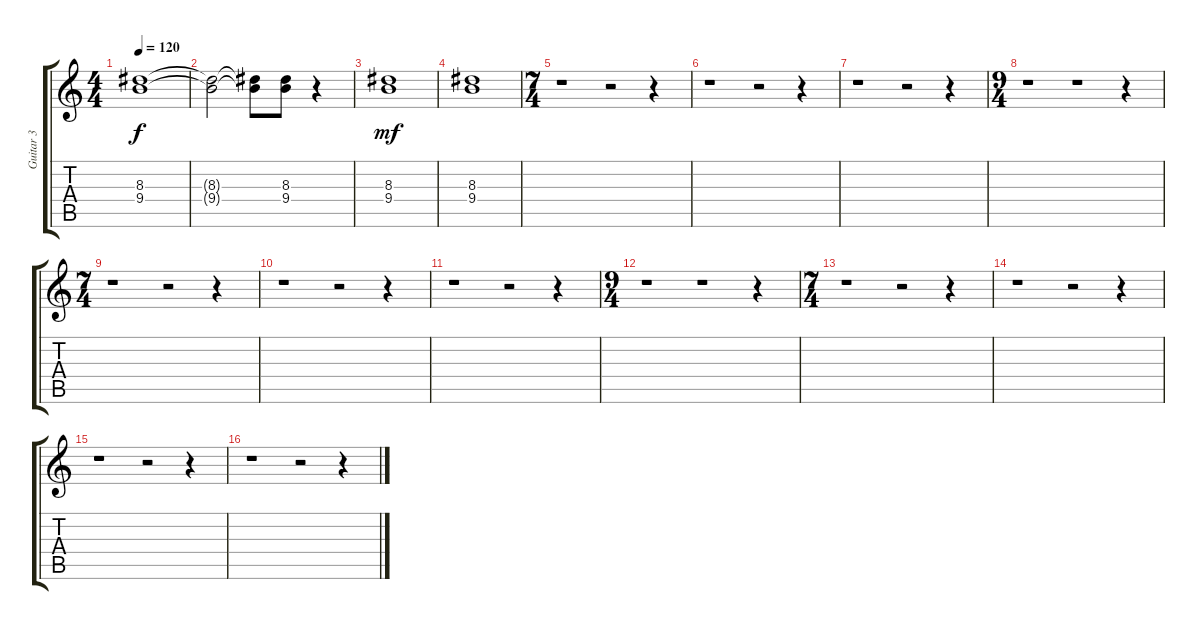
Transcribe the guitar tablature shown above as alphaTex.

\track ("Guitar 3" "Guitar 3") {instrument electricguitarjazz}
\staff {score tabs}
\tuning (E4 B3 G3 D3 A2 E2) {hide}
\ts (4 4)
\tempo 120
\clef g2
\ks c
(8.3 9.4).1{dy f} |
(8.3{t} 9.4{t}).2 (8.3{t} 9.4{t}).8 (8.3 9.4).8 r.4 |
(8.3 9.4).1{dy mf} |
(8.3 9.4).1 |
\ts (7 4)
r.1 r.2 r.4 |
r.1 r.2 r.4 |
r.1 r.2 r.4 |
\ts (9 4)
r.1 r.1 r.4 |
\ts (7 4)
r.1 r.2 r.4 |
r.1 r.2 r.4 |
r.1 r.2 r.4 |
\ts (9 4)
r.1 r.1 r.4 |
\ts (7 4)
r.1 r.2 r.4 |
r.1 r.2 r.4 |
r.1 r.2 r.4 |
r.1 r.2 r.4
